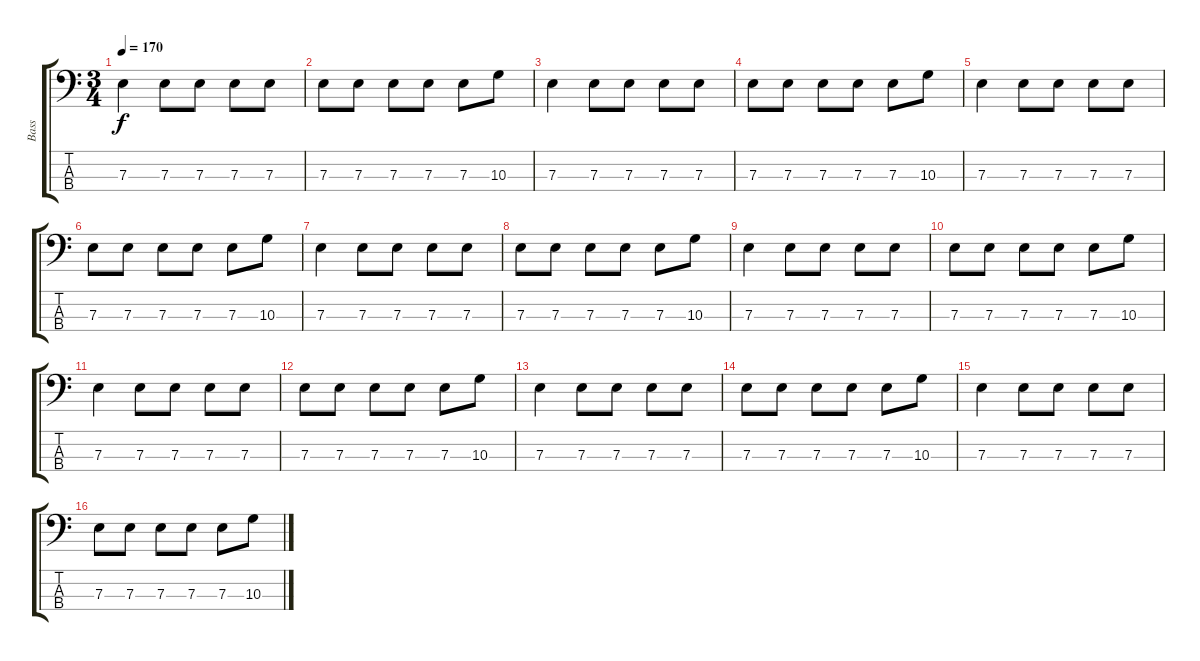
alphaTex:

\track ("Bass" "Bass") {instrument electricbassfinger}
\staff {score tabs}
\tuning (G2 D2 A1 E1) {hide}
\ts (3 4)
\tempo 170
\clef f4
\ks c
7.3.4{dy f} 7.3.8 7.3.8 7.3.8 7.3.8 |
7.3.8 7.3.8 7.3.8 7.3.8 7.3.8 10.3.8 |
7.3.4 7.3.8 7.3.8 7.3.8 7.3.8 |
7.3.8 7.3.8 7.3.8 7.3.8 7.3.8 10.3.8 |
7.3.4 7.3.8 7.3.8 7.3.8 7.3.8 |
7.3.8 7.3.8 7.3.8 7.3.8 7.3.8 10.3.8 |
7.3.4 7.3.8 7.3.8 7.3.8 7.3.8 |
7.3.8 7.3.8 7.3.8 7.3.8 7.3.8 10.3.8 |
7.3.4 7.3.8 7.3.8 7.3.8 7.3.8 |
7.3.8 7.3.8 7.3.8 7.3.8 7.3.8 10.3.8 |
7.3.4 7.3.8 7.3.8 7.3.8 7.3.8 |
7.3.8 7.3.8 7.3.8 7.3.8 7.3.8 10.3.8 |
7.3.4 7.3.8 7.3.8 7.3.8 7.3.8 |
7.3.8 7.3.8 7.3.8 7.3.8 7.3.8 10.3.8 |
7.3.4 7.3.8 7.3.8 7.3.8 7.3.8 |
7.3.8 7.3.8 7.3.8 7.3.8 7.3.8 10.3.8
